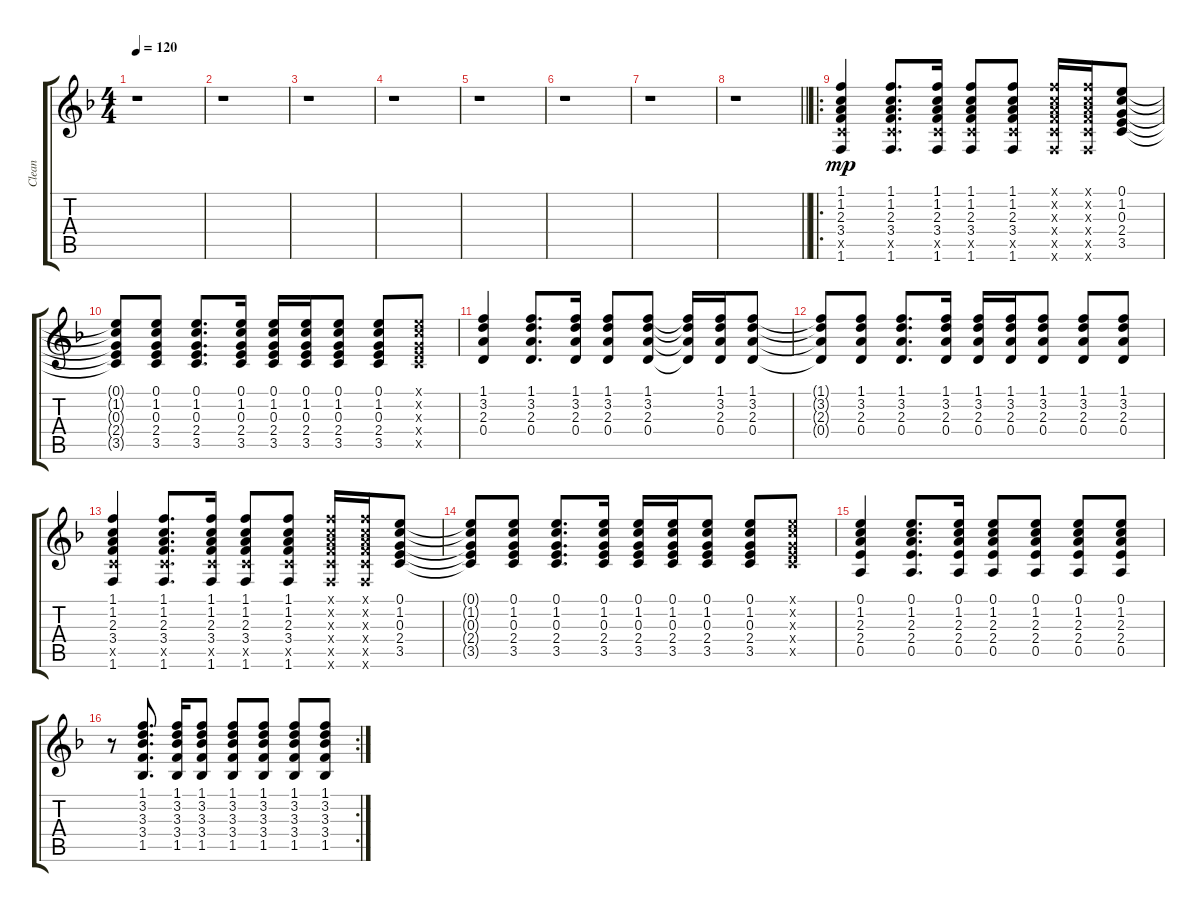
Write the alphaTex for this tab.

\track ("Clean" "Clean") {instrument electricguitarclean}
\staff {score tabs}
\tuning (E4 B3 G3 D3 A2 E2) {hide}
\ts (4 4)
\tempo 120
\clef g2
\ks f
r.1{dy mp} |
r.1 |
r.1 |
r.1 |
r.1 |
r.1 |
r.1 |
\barLineRight lightlight
r.1 |
\ro
(1.1 1.2 2.3 3.4 3.5{x} 1.6).4 (1.1 1.2 2.3 3.4 3.5{x} 1.6).8{d} (1.1 1.2 2.3 3.4 3.5{x} 1.6).16 (1.1 1.2 2.3 3.4 3.5{x} 1.6).8 (1.1 1.2 2.3 3.4 3.5{x} 1.6).8 (1.1{x} 1.2{x} 2.3{x} 3.4{x} 3.5{x} 1.6{x}).16 (1.1{x} 1.2{x} 2.3{x} 3.4{x} 3.5{x} 1.6{x}).16 (0.1 1.2 0.3 2.4 3.5).8 |
(0.1{t} 1.2{t} 0.3{t} 2.4{t} 3.5{t}).8 (0.1 1.2 0.3 2.4 3.5).8 (0.1 1.2 0.3 2.4 3.5).8{d} (0.1 1.2 0.3 2.4 3.5).16 (0.1 1.2 0.3 2.4 3.5).16 (0.1 1.2 0.3 2.4 3.5).16 (0.1 1.2 0.3 2.4 3.5).8 (0.1 1.2 0.3 2.4 3.5).8 (0.1{x} 1.2{x} 0.3{x} 2.4{x} 3.5{x}).8 |
(1.1 3.2 2.3 0.4).4 (1.1 3.2 2.3 0.4).8{d} (1.1 3.2 2.3 0.4).16 (1.1 3.2 2.3 0.4).8 (1.1 3.2 2.3 0.4).8 (1.1{t} 3.2{t} 2.3{t} 0.4{t}).16 (1.1 3.2 2.3 0.4).16 (1.1 3.2 2.3 0.4).8 |
(1.1{t} 3.2{t} 2.3{t} 0.4{t}).8 (1.1 3.2 2.3 0.4).8 (1.1 3.2 2.3 0.4).8{d} (1.1 3.2 2.3 0.4).16 (1.1 3.2 2.3 0.4).16 (1.1 3.2 2.3 0.4).16 (1.1 3.2 2.3 0.4).8 (1.1 3.2 2.3 0.4).8 (1.1 3.2 2.3 0.4).8 |
(1.1 1.2 2.3 3.4 3.5{x} 1.6).4 (1.1 1.2 2.3 3.4 3.5{x} 1.6).8{d} (1.1 1.2 2.3 3.4 3.5{x} 1.6).16 (1.1 1.2 2.3 3.4 3.5{x} 1.6).8 (1.1 1.2 2.3 3.4 3.5{x} 1.6).8 (1.1{x} 1.2{x} 2.3{x} 3.4{x} 3.5{x} 1.6{x}).16 (1.1{x} 1.2{x} 2.3{x} 3.4{x} 3.5{x} 1.6{x}).16 (0.1 1.2 0.3 2.4 3.5).8 |
(0.1{t} 1.2{t} 0.3{t} 2.4{t} 3.5{t}).8 (0.1 1.2 0.3 2.4 3.5).8 (0.1 1.2 0.3 2.4 3.5).8{d} (0.1 1.2 0.3 2.4 3.5).16 (0.1 1.2 0.3 2.4 3.5).16 (0.1 1.2 0.3 2.4 3.5).16 (0.1 1.2 0.3 2.4 3.5).8 (0.1 1.2 0.3 2.4 3.5).8 (0.1{x} 1.2{x} 0.3{x} 2.4{x} 3.5{x}).8 |
(0.1 1.2 2.3 2.4 0.5).4 (0.1 1.2 2.3 2.4 0.5).8{d} (0.1 1.2 2.3 2.4 0.5).16 (0.1 1.2 2.3 2.4 0.5).8 (0.1 1.2 2.3 2.4 0.5).8 (0.1 1.2 2.3 2.4 0.5).8 (0.1 1.2 2.3 2.4 0.5).8 |
\rc 2
r.8 (1.1 3.2 3.3 3.4 1.5).8{d} (1.1 3.2 3.3 3.4 1.5).16 (1.1 3.2 3.3 3.4 1.5).8 (1.1 3.2 3.3 3.4 1.5).8 (1.1 3.2 3.3 3.4 1.5).8 (1.1 3.2 3.3 3.4 1.5).8 (1.1 3.2 3.3 3.4 1.5).8
